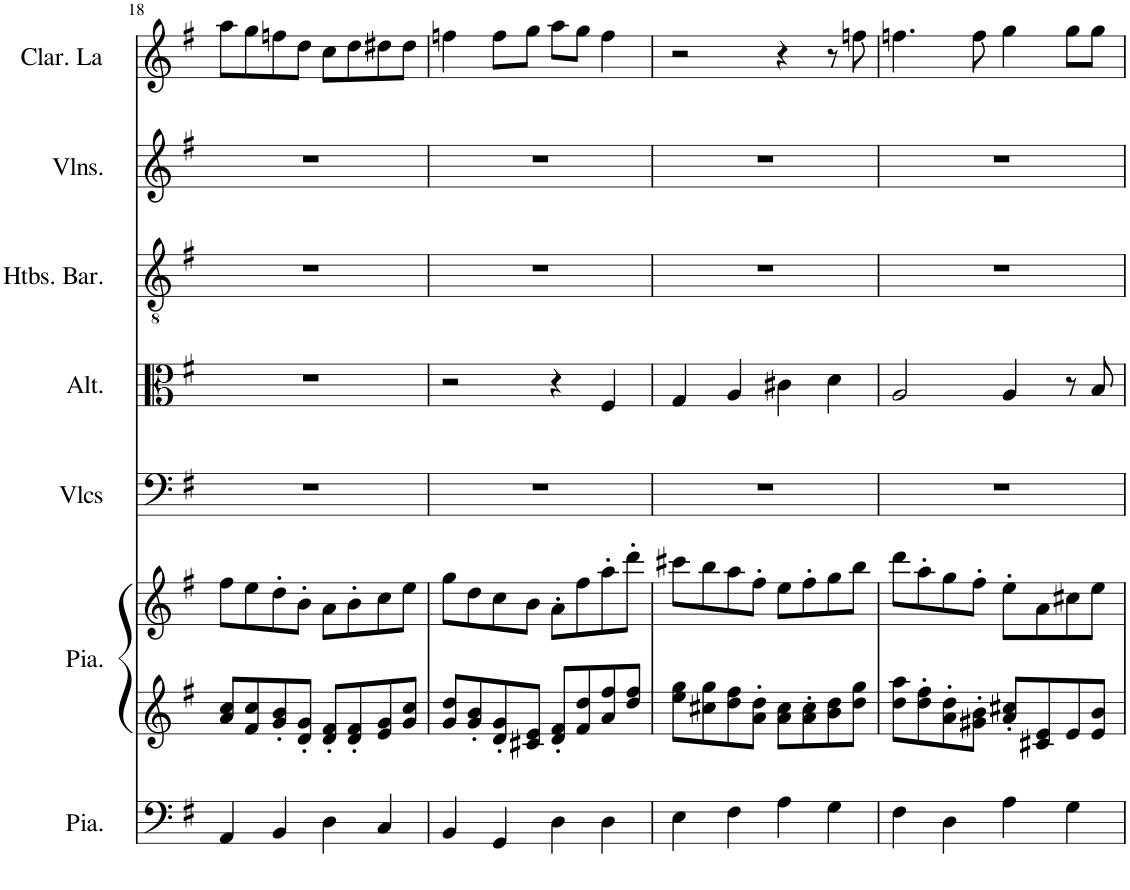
**kern	**kern	**kern	**kern	**kern	**kern	**kern	**kern
*part7	*part6	*part6	*part5	*part4	*part3	*part2	*part1
*staff8	*staff7	*staff6	*staff5	*staff4	*staff3	*staff2	*staff1
*I"Piano, Pedals	*I"Piano, Organ	*	*I"Violoncelles, Bass	*I"Altos, Tenor	*I"Hautbois Baryton, Alto	*I"Violons, Soprano	*I"Clarinette en La, Soprano solo
*I'Pia.	*I'Pia.	*	*I'Vlcs	*I'Alt.	*I'Htbs. Bar.	*I'Vlns.	*I'Clar. La
!!LO:PB:g=z
*clefF4	*clefG2	*clefG2	*clefF4	*clefC3	*clefGv2	*clefG2	*clefG2
*	*	*	*	*	*	*	*Trd2c3
*k[f#]	*k[f#]	*k[f#]	*k[f#]	*k[f#]	*k[f#]	*k[f#]	*k[f#]
*M4/4	*M4/4	*M4/4	*M4/4	*M4/4	*M4/4	*M4/4	*M4/4
=18	=18	=18	=18	=18	=18	=18	=18
4AA/	8a/ 8cc/L	8ff#\L	1r	1r	1r	1r	8aa\L
.	8f#/ 8cc/	8ee\	.	.	.	.	8gg\
4BB/	8g/' 8b/'	8dd'\	.	.	.	.	8ffn\
.	8d/' 8g/'J	8b'\J	.	.	.	.	8dd\J
4D\	8d/' 8f#/'L	8a\L	.	.	.	.	8cc\L
.	8d/' 8f#/'	8b'\	.	.	.	.	8dd\
4C/	8e/ 8g/	8cc\	.	.	.	.	8dd#X\
.	8g/ 8cc/J	8ee\J	.	.	.	.	8dd#\J
=19	=19	=19	=19	=19	=19	=19	=19
4BB/	8g/ 8dd/L	8gg\L	1r	2r	1r	1r	4ffn\
.	8g/' 8b/'	8dd\	.	.	.	.	.
4GG/	8d/' 8g/'	8cc\	.	.	.	.	8ff\L
.	8c#X/ 8e/J	8b\J	.	.	.	.	8gg\J
4D\	8d/' 8f#/'L	8a'\L	.	4r	.	.	8aa\L
.	8f#/ 8dd/	8ff#\	.	.	.	.	8gg\J
4D\	8a/ 8ff#/	8aa'\	.	4F#/	.	.	4ff\
.	8dd/ 8ff#/J	8ddd'\J	.	.	.	.	.
=20	=20	=20	=20	=20	=20	=20	=20
4E\	8ee\ 8gg\L	8ccc#X\L	1r	4G/	1r	1r	2r
.	8cc#X\ 8gg\	8bb\	.	.	.	.	.
4F#\	8dd\ 8ff#\	8aa\	.	4A/	.	.	.
.	8a\' 8dd\'J	8ff#'\J	.	.	.	.	.
4A\	8a\ 8cc#\L	8ee\L	.	4c#X\	.	.	4r
.	8a\' 8cc#\'	8ff#'\	.	.	.	.	.
4G\	8b\ 8dd\	8gg\	.	4d\	.	.	8r
.	8dd\ 8gg\J	8bb\J	.	.	.	.	8ffn\
=21	=21	=21	=21	=21	=21	=21	=21
4F#\	8dd\ 8aa\L	8ddd\L	1r	2A/	1r	1r	4.ffn\
.	8dd\' 8ff#\'	8aa'\	.	.	.	.	.
4D\	8a\' 8dd\'	8gg\	.	.	.	.	.
.	8g#X\' 8b\'J	8ff#'\J	.	.	.	.	8ff\
4A\	8a/' 8cc#X/'L	8ee'\L	.	4A/	.	.	4gg\
.	8c#X/ 8e/	8a\	.	.	.	.	.
4G\	8e/	8cc#X\	.	8r	.	.	8gg\L
.	8e/ 8b/J	8ee\J	.	8B/	.	.	8gg\J
=	=	=	=	=	=	=	=
*-	*-	*-	*-	*-	*-	*-	*-
